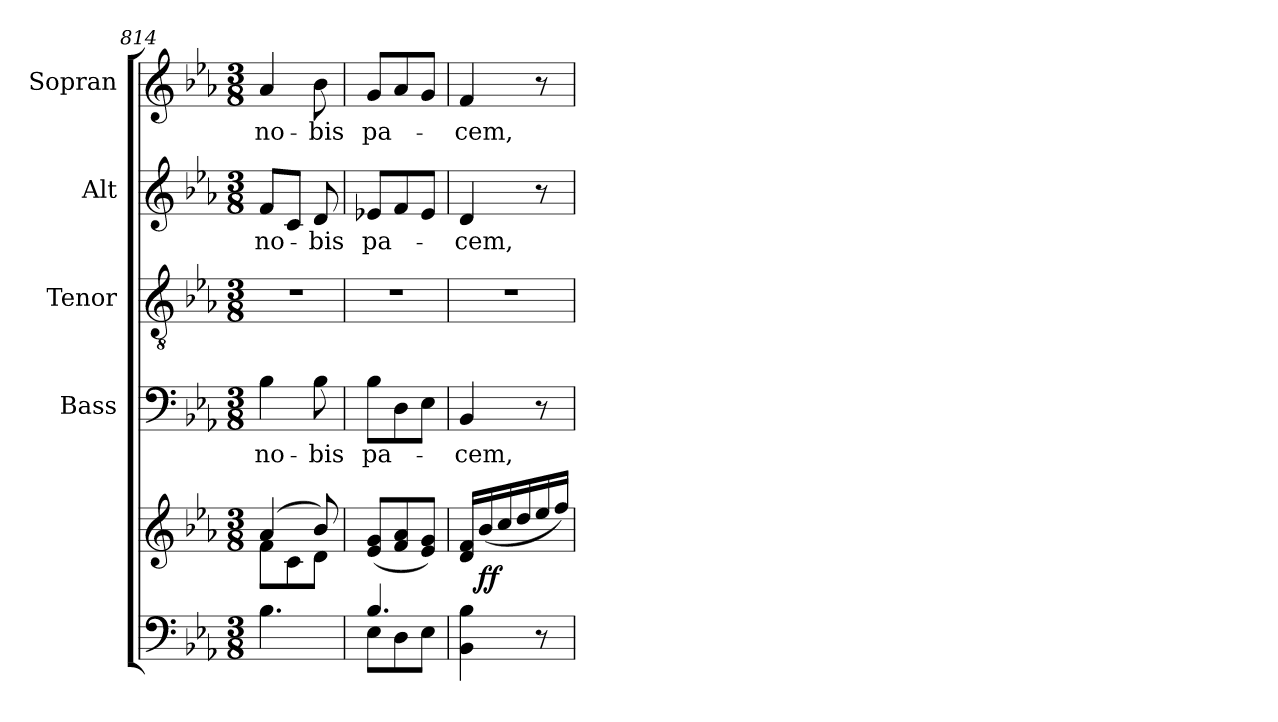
**kern	**kern	**dynam	**kern	**text	**kern	**kern	**text	**kern	**text
*part5	*part5	*part5	*part4	*part4	*part3	*part2	*part2	*part1	*part1
*staff6	*staff5	*staff5/6	*staff4	*staff4	*staff3	*staff2	*staff2	*staff1	*staff1
*	*	*	*I"Bass	*	*I"Tenor	*I"Alt	*	*I"Sopran	*
*	*	*	*I'B.	*	*I'T.	*I'A.	*	*I'S.	*
*clefF4	*clefG2	*	*clefF4	*	*clefGv2	*clefG2	*	*clefG2	*
*k[b-e-a-]	*k[b-e-a-]	*	*k[b-e-a-]	*	*k[b-e-a-]	*k[b-e-a-]	*	*k[b-e-a-]	*
*E-:	*E-:	*	*E-:	*	*E-:	*E-:	*	*E-:	*
*M3/8	*M3/8	*	*M3/8	*	*M3/8	*M3/8	*	*M3/8	*
=814	=814	=814	=814	=814	=814	=814	=814	=814	=814
*	*^	*	*	*	*	*	*	*	*
!	!	!	!	!	!LO:LY:b	!	!	!LO:LY:b	!	!LO:LY:b
4.B-\	(4a-/	8f\L	.	4B-\	no-	4.r	8f/L	no-	4a-/	no-
.	.	8c\	.	.	.	.	8c/J	.	.	.
!	!	!	!	!	!LO:LY:b	!	!	!LO:LY:b	!	!LO:LY:b
.	8b-/)	8d\J	.	8B-\	-bis	.	8d/	-bis	8b-\	-bis
!!LO:LB:g=z
=815	=815	=815	=815	=815	=815	=815	=815	=815	=815	=815
*^	*	*	*	*	*	*	*	*	*	*
!	!	!	!	!	!	!LO:LY:b	!	!	!LO:LY:b	!	!LO:LY:b
*	*	*v	*v	*	*	*	*	*	*	*	*
4.B-/	8E-\L	(<8e-/ 8g/L	.	8B-\L	pa-	4.r	8e-X/L	pa-	8g/L	pa-
.	8D\	8f/ 8a-/	.	8D\	.	.	8f/	.	8a-/	.
.	8E-\J	8e-/ 8g/J)	.	8E-\J	.	.	8e-/J	.	8g/J	.
=816	=816	=816	=816	=816	=816	=816	=816	=816	=816	=816
!	!	!	!	!	!LO:LY:b	!	!	!LO:LY:b	!	!LO:LY:b
*v	*v	*	*	*	*	*	*	*	*	*
4BB-\ 4B-\	16d/ 16f/LL	.	4BB-/	-cem,	4.r	4d/	-cem,	4f/	-cem,
!	!	!LO:DY:b	!	!	!	!	!	!	!
.	(<16b-/	ff	.	.	.	.	.	.	.
.	16cc/	.	.	.	.	.	.	.	.
.	16dd/	.	.	.	.	.	.	.	.
8r	16ee-/	.	8r	.	.	8r	.	8r	.
.	16ff/JJ)	.	.	.	.	.	.	.	.
=	=	=	=	=	=	=	=	=	=
*-	*-	*-	*-	*-	*-	*-	*-	*-	*-
